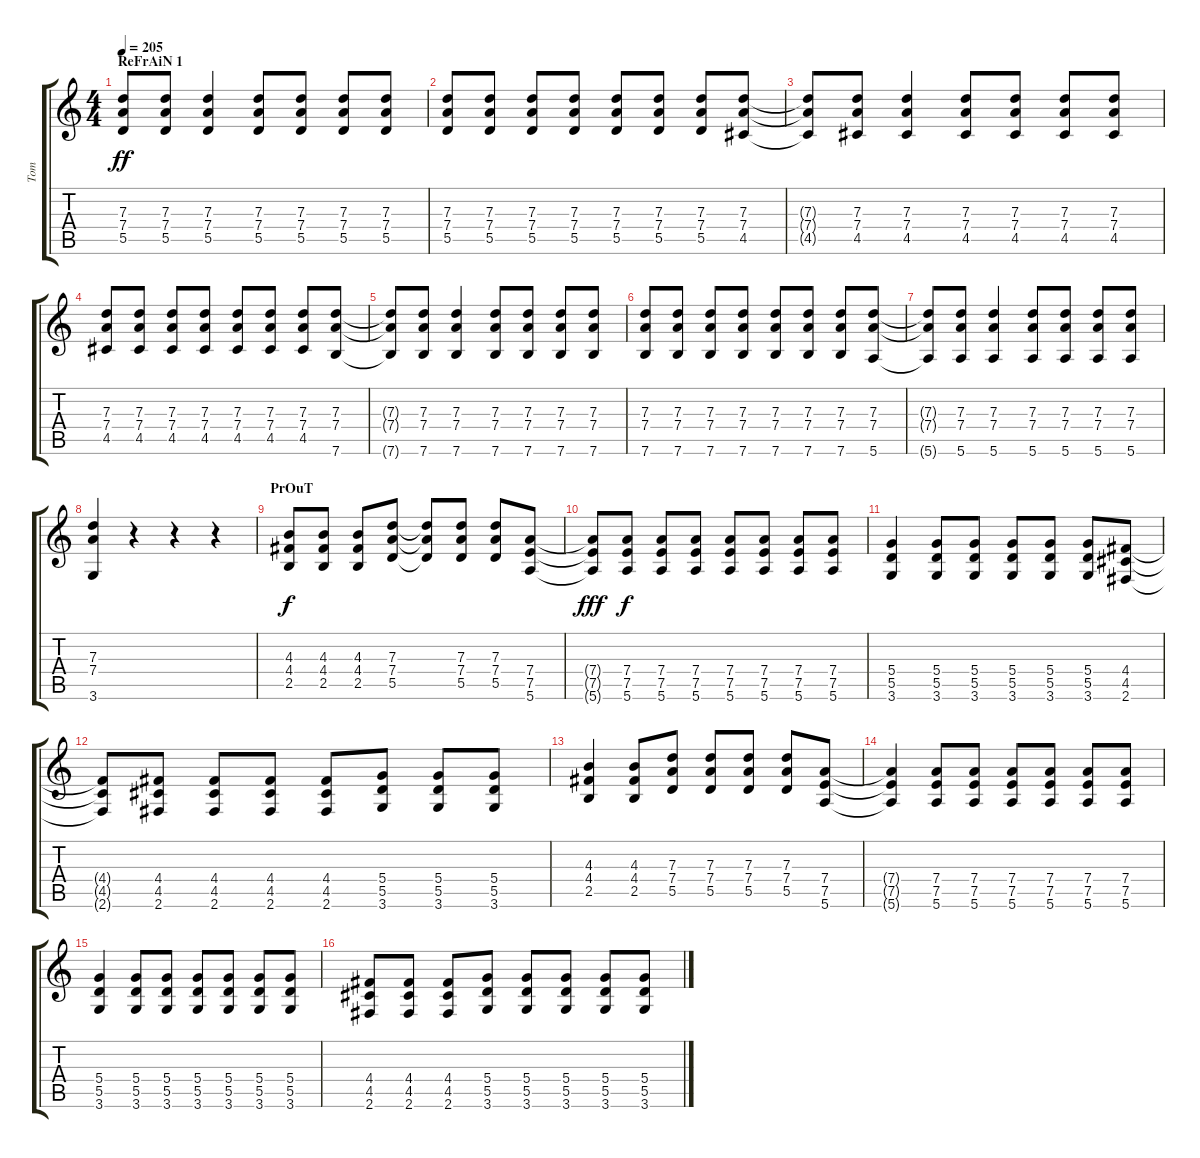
\track ("Tom" "Tom") {instrument distortionguitar}
\staff {score tabs}
\tuning (E4 B3 G3 D3 A2 E2) {hide}
\ts (4 4)
\section ("" "ReFrAiN 1")
\tempo 205
\clef g2
\ks c
(7.3{t} 7.4{t} 5.5{t}).8{dy ff} (7.3 7.4 5.5).8 (7.3 7.4 5.5).4 (7.3 7.4 5.5).8 (7.3 7.4 5.5).8 (7.3 7.4 5.5).8 (7.3 7.4 5.5).8 |
(7.3 7.4 5.5).8 (7.3 7.4 5.5).8 (7.3 7.4 5.5).8 (7.3 7.4 5.5).8 (7.3 7.4 5.5).8 (7.3 7.4 5.5).8 (7.3 7.4 5.5).8 (7.3 7.4 4.5).8 |
(7.3{t} 7.4{t} 4.5{t}).8 (7.3 7.4 4.5).8 (7.3 7.4 4.5).4 (7.3 7.4 4.5).8 (7.3 7.4 4.5).8 (7.3 7.4 4.5).8 (7.3 7.4 4.5).8 |
(7.3 7.4 4.5).8 (7.3 7.4 4.5).8 (7.3 7.4 4.5).8 (7.3 7.4 4.5).8 (7.3 7.4 4.5).8 (7.3 7.4 4.5).8 (7.3 7.4 4.5).8 (7.3 7.4 7.6).8 |
(7.3{t} 7.4{t} 7.6{t}).8 (7.3 7.4 7.6).8 (7.3 7.4 7.6).4 (7.3 7.4 7.6).8 (7.3 7.4 7.6).8 (7.3 7.4 7.6).8 (7.3 7.4 7.6).8 |
(7.3 7.4 7.6).8 (7.3 7.4 7.6).8 (7.3 7.4 7.6).8 (7.3 7.4 7.6).8 (7.3 7.4 7.6).8 (7.3 7.4 7.6).8 (7.3 7.4 7.6).8 (7.3 7.4 5.6).8 |
(7.3{t} 7.4{t} 5.6{t}).8 (7.3 7.4 5.6).8 (7.3 7.4 5.6).4 (7.3 7.4 5.6).8 (7.3 7.4 5.6).8 (7.3 7.4 5.6).8 (7.3 7.4 5.6).8 |
(7.3 7.4 3.6).4 r.4 r.4 r.4 |
\section ("" "PrOuT")
(4.3 4.4 2.5).8{dy f volume 13 instrument distortionguitar} (4.3 4.4 2.5).8 (4.3 4.4 2.5).8 (7.3 7.4 5.5).8 (7.3{t} 7.4{t} 5.5{t}).8 (7.3 7.4 5.5).8 (7.3 7.4 5.5).8 (7.4 7.5 5.6).8 |
(7.4{t} 7.5{t} 5.6{t}).8{dy fff} (7.4 7.5 5.6).8{dy f} (7.4 7.5 5.6).8 (7.4 7.5 5.6).8 (7.4 7.5 5.6).8 (7.4 7.5 5.6).8 (7.4 7.5 5.6).8 (7.4 7.5 5.6).8 |
(5.4 5.5 3.6).4 (5.4 5.5 3.6).8 (5.4 5.5 3.6).8 (5.4 5.5 3.6).8 (5.4 5.5 3.6).8 (5.4 5.5 3.6).8 (4.4 4.5 2.6).8 |
(4.4{t} 4.5{t} 2.6{t}).8 (4.4 4.5 2.6).8 (4.4 4.5 2.6).8 (4.4 4.5 2.6).8 (4.4 4.5 2.6).8 (5.4 5.5 3.6).8 (5.4 5.5 3.6).8 (5.4 5.5 3.6).8 |
(4.3 4.4 2.5).4 (4.3 4.4 2.5).8 (7.3 7.4 5.5).8 (7.3 7.4 5.5).8 (7.3 7.4 5.5).8 (7.3 7.4 5.5).8 (7.4 7.5 5.6).8 |
(7.4{t} 7.5{t} 5.6{t}).4 (7.4 7.5 5.6).8 (7.4 7.5 5.6).8 (7.4 7.5 5.6).8 (7.4 7.5 5.6).8 (7.4 7.5 5.6).8 (7.4 7.5 5.6).8 |
(5.4 5.5 3.6).4 (5.4 5.5 3.6).8 (5.4 5.5 3.6).8 (5.4 5.5 3.6).8 (5.4 5.5 3.6).8 (5.4 5.5 3.6).8 (5.4 5.5 3.6).8 |
(4.4 4.5 2.6).8 (4.4 4.5 2.6).8 (4.4 4.5 2.6).8 (5.4 5.5 3.6).8 (5.4 5.5 3.6).8 (5.4 5.5 3.6).8 (5.4 5.5 3.6).8 (5.4 5.5 3.6).8
